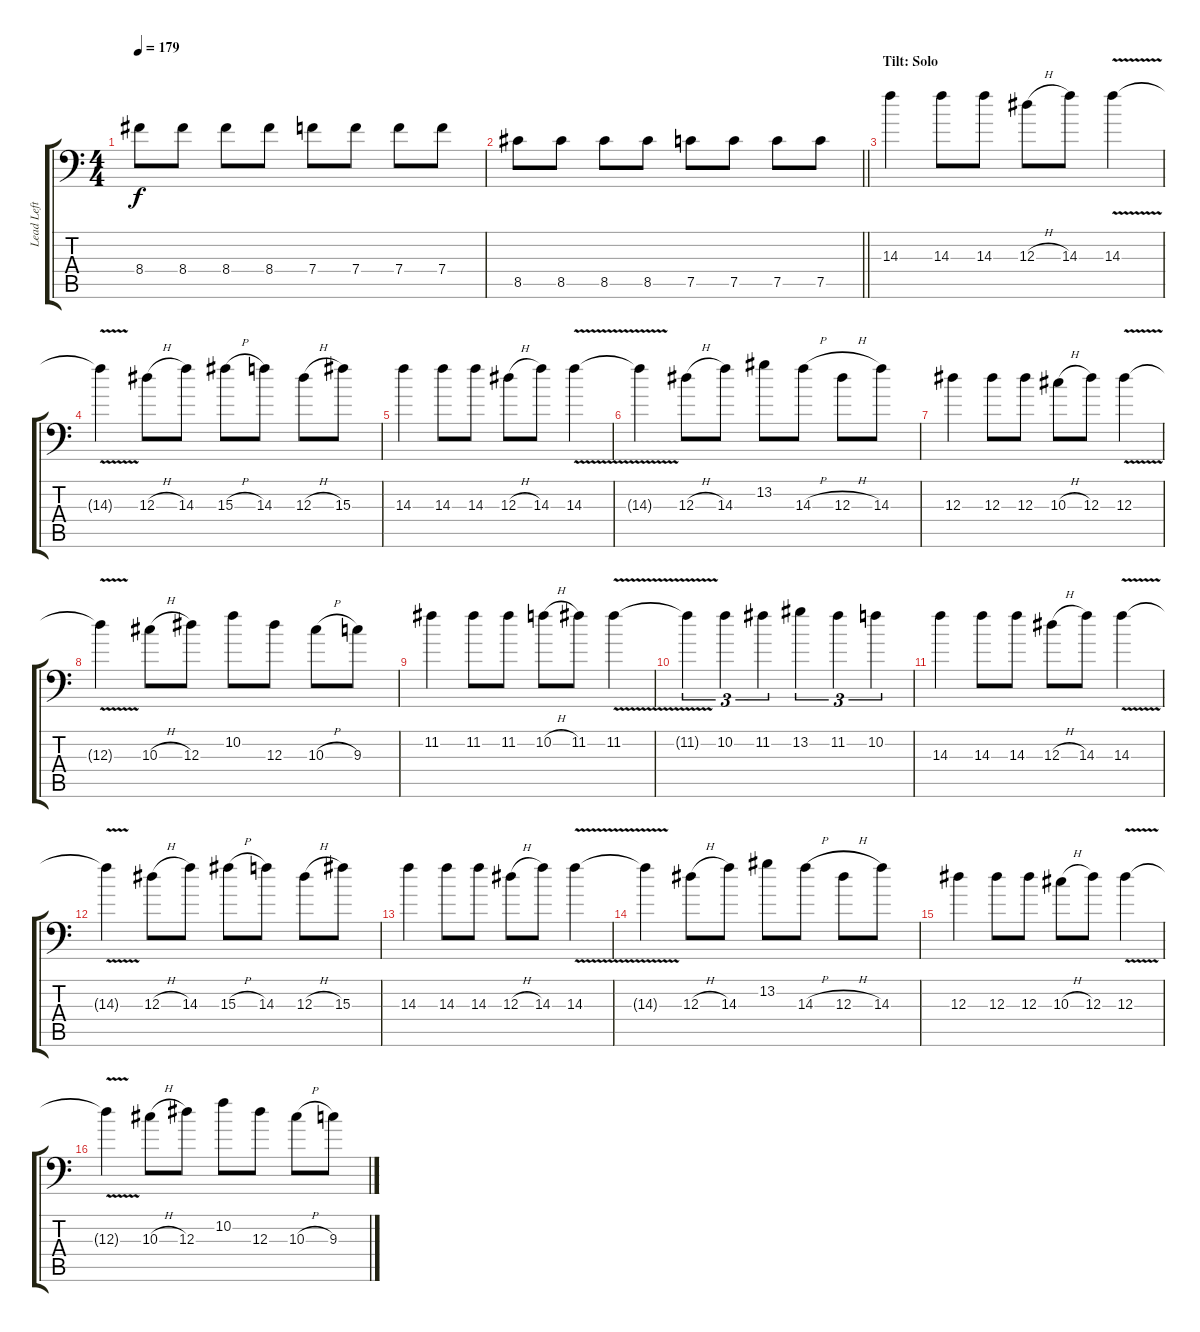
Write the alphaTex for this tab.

\track ("Lead Left 1" "Lead Left ") {instrument distortionguitar}
\staff {score tabs}
\tuning (C4 G3 Eb3 Bb2 F2 Bb1) {hide}
\ts (4 4)
\tempo 179
\clef f4
\ks c
8.4.8{dy f} 8.4.8 8.4.8 8.4.8 7.4.8 7.4.8 7.4.8 7.4.8 |
\barLineRight lightlight
8.5.8 8.5.8 8.5.8 8.5.8 7.5.8 7.5.8 7.5.8 7.5.8 |
\section ("" "Tilt: Solo")
14.3.4 14.3.8 14.3.8 12.3{h}.8 14.3.8 14.3{v}.4 |
14.3{t}.4 12.3{h}.8 14.3.8 15.3{h}.8 14.3.8 12.3{h}.8 15.3.8 |
14.3.4 14.3.8 14.3.8 12.3{h}.8 14.3.8 14.3{v}.4 |
14.3{t}.4 12.3{h}.8 14.3.8 13.2.8 14.3{h}.8 12.3{h}.8 14.3.8 |
12.3.4 12.3.8 12.3.8 10.3{h}.8 12.3.8 12.3{v}.4 |
12.3{t}.4 10.3{h}.8 12.3.8 10.2.8 12.3.8 10.3{h}.8 9.3.8 |
11.2.4 11.2.8 11.2.8 10.2{h}.8 11.2.8 11.2{v}.4 |
11.2{t}.4{tu (3 2)} 10.2.4{tu (3 2)} 11.2.4{tu (3 2)} 13.2.4{tu (3 2)} 11.2.4{tu (3 2)} 10.2.4{tu (3 2)} |
14.3.4 14.3.8 14.3.8 12.3{h}.8 14.3.8 14.3{v}.4 |
14.3{t}.4 12.3{h}.8 14.3.8 15.3{h}.8 14.3.8 12.3{h}.8 15.3.8 |
14.3.4 14.3.8 14.3.8 12.3{h}.8 14.3.8 14.3{v}.4 |
14.3{t}.4 12.3{h}.8 14.3.8 13.2.8 14.3{h}.8 12.3{h}.8 14.3.8 |
12.3.4 12.3.8 12.3.8 10.3{h}.8 12.3.8 12.3{v}.4 |
12.3{t}.4 10.3{h}.8 12.3.8 10.2.8 12.3.8 10.3{h}.8 9.3.8
